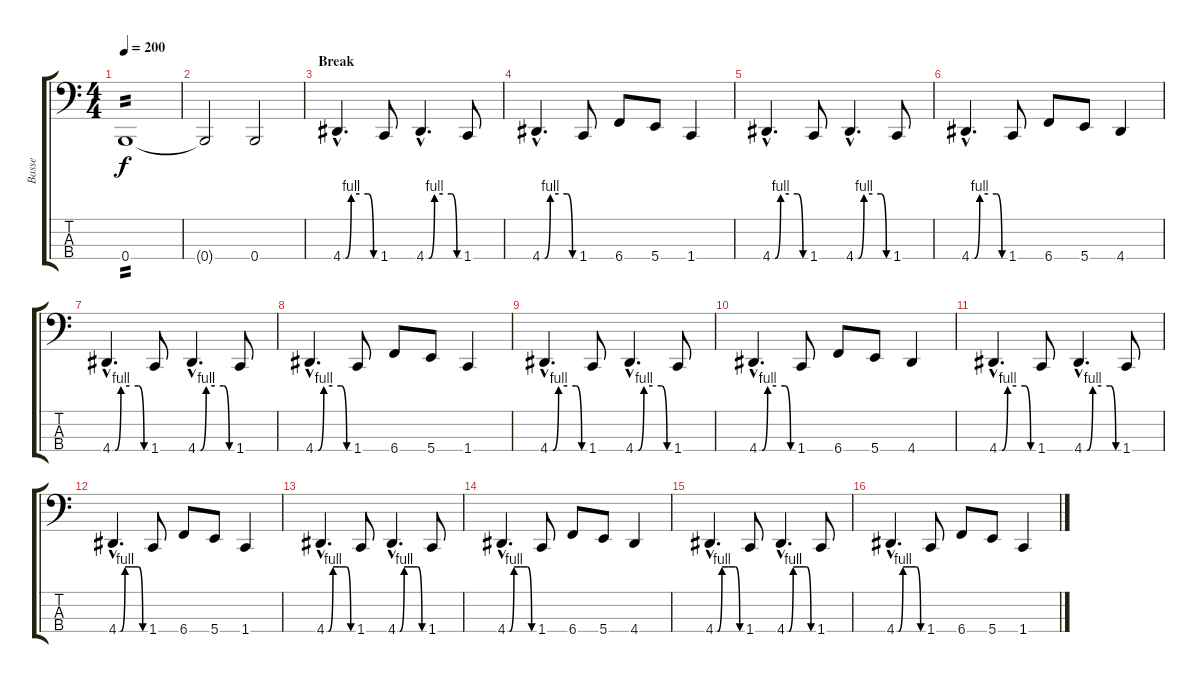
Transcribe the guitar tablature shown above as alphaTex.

\track ("Basse" "Basse") {instrument electricbasspick}
\staff {score tabs}
\tuning (E2 B1 Gb1 B0) {hide}
\ts (4 4)
\tempo 200
\clef f4
\ks c
0.4.1{tp 2 dy f} |
0.4{t}.2 0.4.2 |
\section ("" "Break")
4.4{be (custom 0 0 5 0 15 4 30 4 45 4 55 0 60 0) hac}.4{d} 1.4.8 4.4{be (custom 0 0 5 0 15 4 30 4 45 4 55 0 60 0) hac}.4{d} 1.4.8 |
4.4{be (custom 0 0 5 0 15 4 30 4 45 4 55 0 60 0) hac}.4{d} 1.4.8 6.4.8 5.4.8 1.4.4 |
4.4{be (custom 0 0 5 0 15 4 30 4 45 4 55 0 60 0) hac}.4{d} 1.4.8 4.4{be (custom 0 0 5 0 15 4 30 4 45 4 55 0 60 0) hac}.4{d} 1.4.8 |
4.4{be (custom 0 0 5 0 15 4 30 4 45 4 55 0 60 0) hac}.4{d} 1.4.8 6.4.8 5.4.8 4.4.4 |
4.4{be (custom 0 0 5 0 15 4 30 4 45 4 55 0 60 0) hac}.4{d} 1.4.8 4.4{be (custom 0 0 5 0 15 4 30 4 45 4 55 0 60 0) hac}.4{d} 1.4.8 |
4.4{be (custom 0 0 5 0 15 4 30 4 45 4 55 0 60 0) hac}.4{d} 1.4.8 6.4.8 5.4.8 1.4.4 |
4.4{be (custom 0 0 5 0 15 4 30 4 45 4 55 0 60 0) hac}.4{d} 1.4.8 4.4{be (custom 0 0 5 0 15 4 30 4 45 4 55 0 60 0) hac}.4{d} 1.4.8 |
4.4{be (custom 0 0 5 0 15 4 30 4 45 4 55 0 60 0) hac}.4{d} 1.4.8 6.4.8 5.4.8 4.4.4 |
4.4{be (custom 0 0 5 0 15 4 30 4 45 4 55 0 60 0) hac}.4{d} 1.4.8 4.4{be (custom 0 0 5 0 15 4 30 4 45 4 55 0 60 0) hac}.4{d} 1.4.8 |
4.4{be (custom 0 0 5 0 15 4 30 4 45 4 55 0 60 0) hac}.4{d} 1.4.8 6.4.8 5.4.8 1.4.4 |
4.4{be (custom 0 0 5 0 15 4 30 4 45 4 55 0 60 0) hac}.4{d} 1.4.8 4.4{be (custom 0 0 5 0 15 4 30 4 45 4 55 0 60 0) hac}.4{d} 1.4.8 |
4.4{be (custom 0 0 5 0 15 4 30 4 45 4 55 0 60 0) hac}.4{d} 1.4.8 6.4.8 5.4.8 4.4.4 |
4.4{be (custom 0 0 5 0 15 4 30 4 45 4 55 0 60 0) hac}.4{d} 1.4.8 4.4{be (custom 0 0 5 0 15 4 30 4 45 4 55 0 60 0) hac}.4{d} 1.4.8 |
4.4{be (custom 0 0 5 0 15 4 30 4 45 4 55 0 60 0) hac}.4{d} 1.4.8 6.4.8 5.4.8 1.4.4
